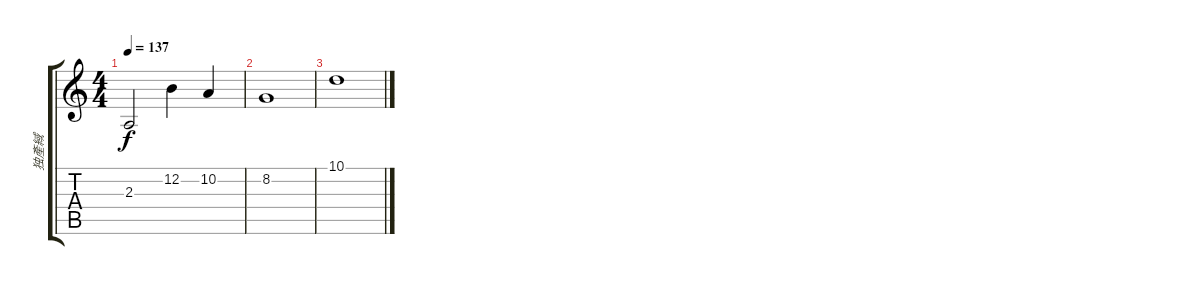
\track ("独產緎" "独產緎") {instrument tenorsax}
\staff {score tabs}
\tuning (E4 B3 G3 D3 A2 E2) {hide}
\ts (4 4)
\tempo 137
\clef g2
\ks c
2.3{t}.2{dy f} 12.2.4 10.2.4 |
8.2.1 |
10.1.1
